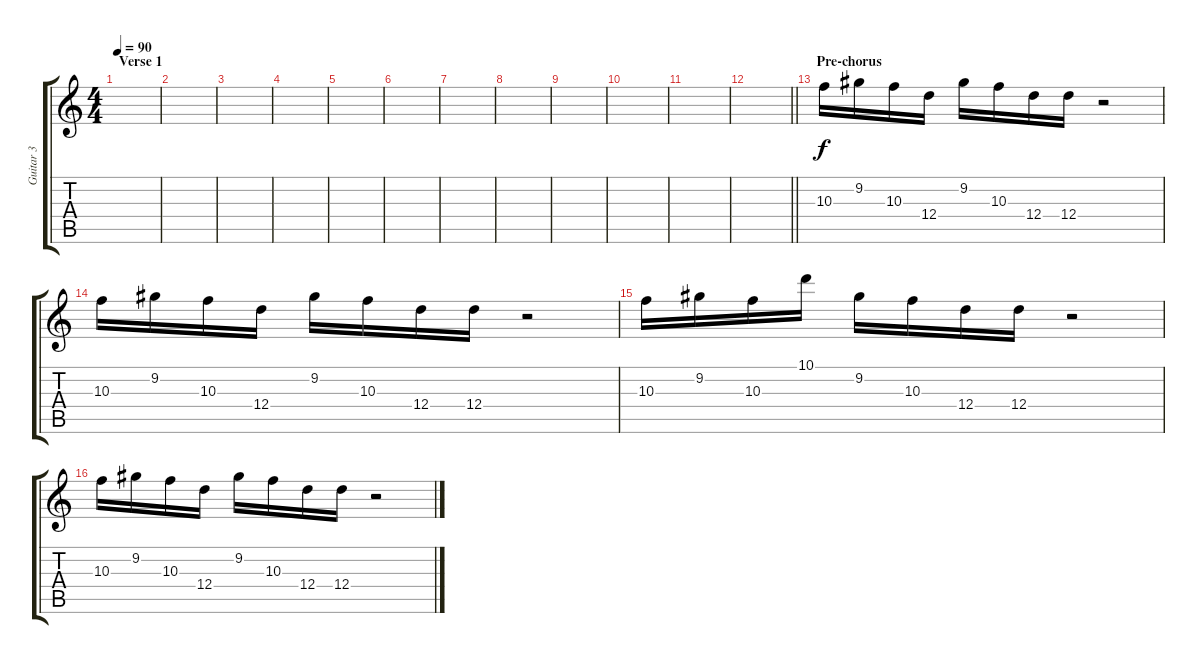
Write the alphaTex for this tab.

\track ("Guitar 3" "Guitar 3") {instrument distortionguitar}
\staff {score tabs}
\tuning (E4 B3 G3 D3 A2 E2) {hide}
\ts (4 4)
\section ("" "Verse 1")
\tempo 90
\clef g2
\ks c
|
|
|
|
|
|
|
|
|
|
|
\barLineRight lightlight
|
\section ("" "Pre-chorus")
10.3.16 9.2.16 10.3.16 12.4.16 9.2.16 10.3.16 12.4.16 12.4.16 r.2 |
10.3.16 9.2.16 10.3.16 12.4.16 9.2.16 10.3.16 12.4.16 12.4.16 r.2 |
10.3.16 9.2.16 10.3.16 10.1.16 9.2.16 10.3.16 12.4.16 12.4.16 r.2 |
10.3.16 9.2.16 10.3.16 12.4.16 9.2.16 10.3.16 12.4.16 12.4.16 r.2
